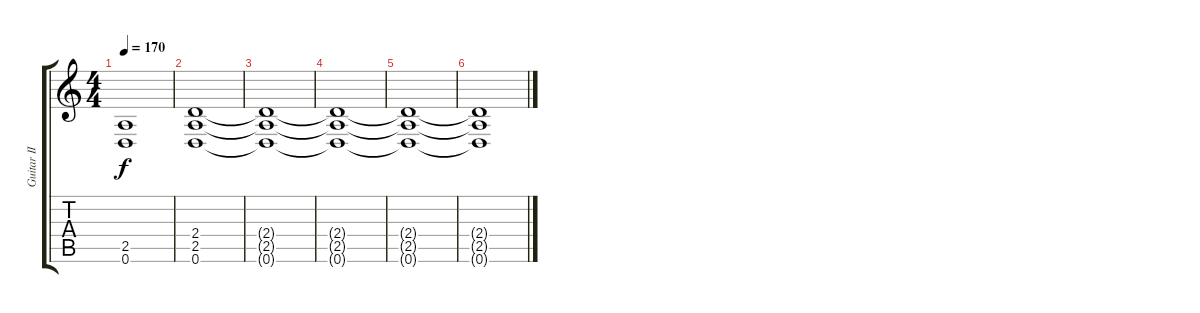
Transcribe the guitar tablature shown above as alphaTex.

\track ("Guitar II" "Guitar II") {instrument distortionguitar}
\staff {score tabs}
\tuning (D4 A3 F3 C3 G2 D2) {hide}
\ts (4 4)
\tempo 170
\clef g2
\ks c
(2.5{t} 0.6{t}).1{dy f} |
(2.4 2.5 0.6).1 |
(2.4{t} 2.5{t} 0.6{t}).1 |
(2.4{t} 2.5{t} 0.6{t}).1 |
(2.4{t} 2.5{t} 0.6{t}).1 |
(2.4{t} 2.5{t} 0.6{t}).1
